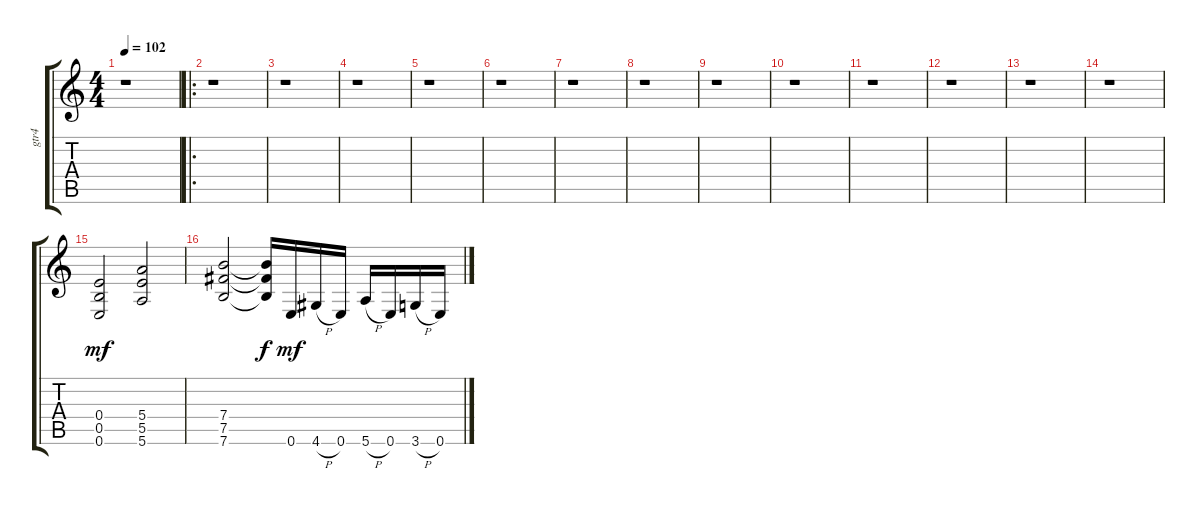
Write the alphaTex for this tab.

\track ("gtr4" "gtr4") {instrument distortionguitar}
\staff {score tabs}
\tuning (E4 B3 Ab3 E3 B2 E2) {hide}
\ts (4 4)
\tempo 102
\clef g2
\ks c
r.1{dy f} |
\ro
r.1 |
r.1 |
r.1 |
r.1 |
r.1 |
r.1 |
r.1 |
r.1 |
r.1 |
r.1 |
r.1 |
r.1 |
r.1 |
(0.4 0.5 0.6).2{dy mf} (5.4 5.5 5.6).2 |
(7.4 7.5 7.6).2 (7.4{t} 7.5{t} 7.6{t}).16{dy f} 0.6.16{dy mf} 4.6{h}.16 0.6.16 5.6{h}.16 0.6.16 3.6{h}.16 0.6.16
